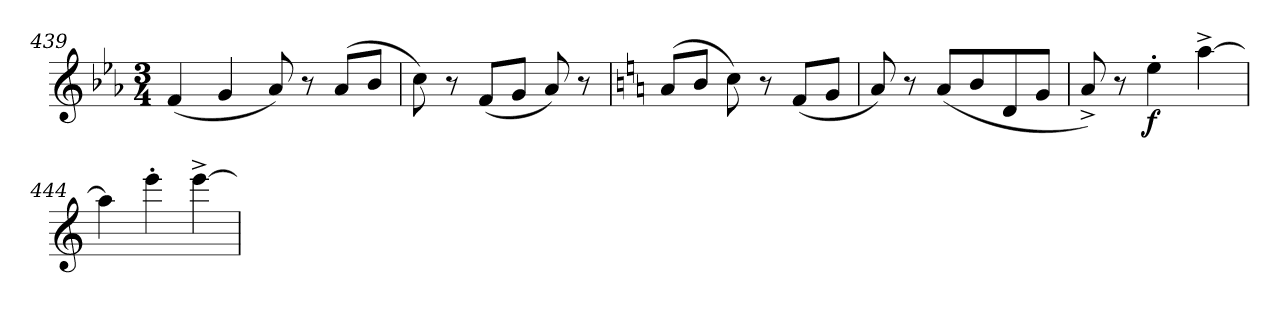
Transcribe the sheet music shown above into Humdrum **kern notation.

**kern	**dynam
*part1	*part1
*staff1	*staff1
*clefG2	*
*k[b-e-a-]	*
*M3/4	*
=439	=439
(<4f/	.
4g/	.
8a-/)	.
8r	.
(>8a-/L	.
8b-/J	.
=440	=440
8cc\)	.
8r	.
(<8f/L	.
8g/J	.
8a-/)	.
8r	.
=441	=441
*k[]	*
(>8a/L	.
8b/J	.
8cc\)	.
8r	.
(<8f/L	.
8g/J	.
=442	=442
8a/)	.
8r	.
(<8a/L	.
8b/	.
8d/	.
8g/J	.
=443	=443
8a^/)	.
8r	.
!	!LO:DY:b
4ee'\	f
[4aa^\	.
=444	=444
4aa\]	.
4eee'\	.
[4eee^\	.
=	=
*-	*-
